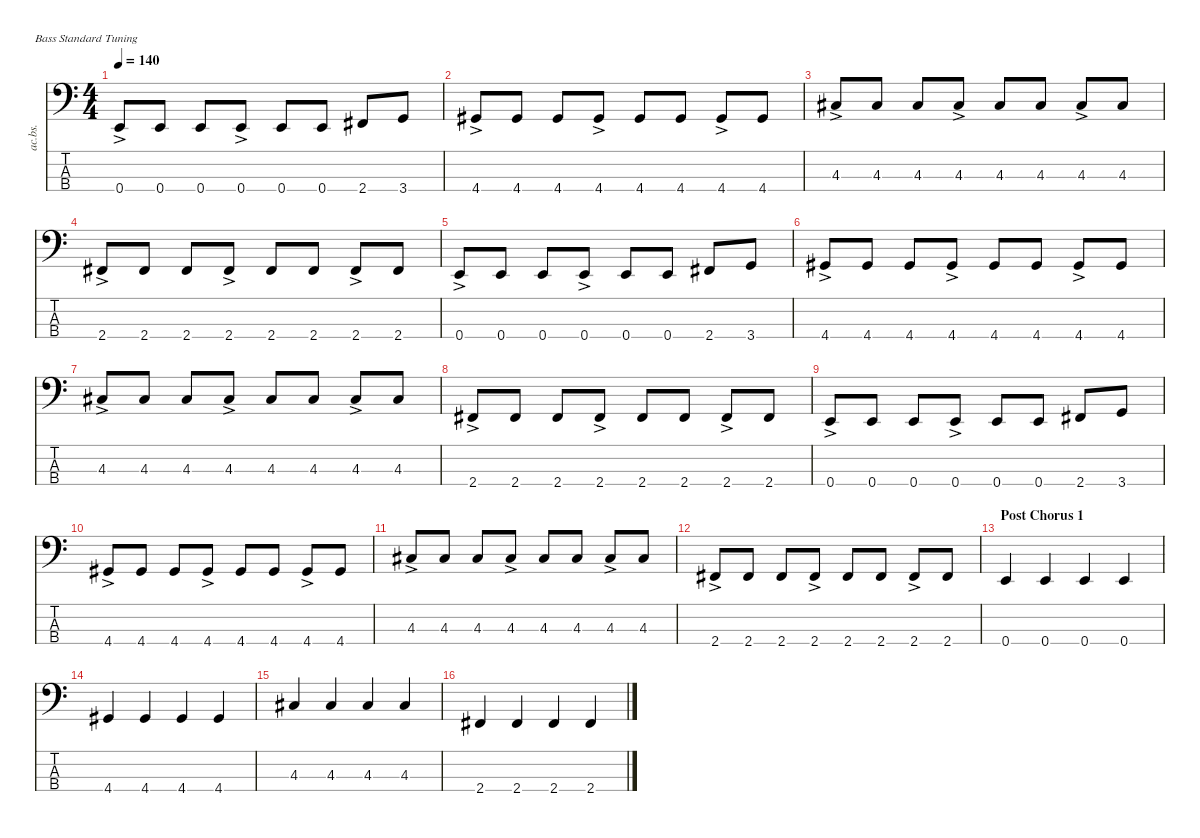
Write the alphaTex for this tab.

\defaultSystemsLayout 4
\hideDynamics
\bracketExtendMode nobrackets
\otherSystemsTrackNameOrientation horizontal
\track ("Acoustic Bass" "ac.bs.") {instrument acousticbass}
\staff {score tabs}
\tuning (G2 D2 A1 E1)
\ts (4 4)
\tempo 140
\clef f4
\ks c
0.4{ac}.8{dy mf beam Up} 0.4.8{beam Up} 0.4.8{beam Up} 0.4{ac}.8{beam Up} 0.4.8{beam Up} 0.4.8{beam Up} 2.4{acc #}.8{beam Up} 3.4.8{beam Up} |
4.4{ac acc #}.8{beam Up} 4.4{acc #}.8{beam Up} 4.4{acc #}.8{beam Up} 4.4{ac acc #}.8{beam Up} 4.4{acc #}.8{beam Up} 4.4{acc #}.8{beam Up} 4.4{ac acc #}.8{beam Up} 4.4{acc #}.8{beam Up} |
4.3{ac acc #}.8{beam Up} 4.3{acc #}.8{beam Up} 4.3{acc #}.8{beam Up} 4.3{ac acc #}.8{beam Up} 4.3{acc #}.8{beam Up} 4.3{acc #}.8{beam Up} 4.3{ac acc #}.8{beam Up} 4.3{acc #}.8{beam Up} |
2.4{ac acc #}.8{beam Up} 2.4{acc #}.8{beam Up} 2.4{acc #}.8{beam Up} 2.4{ac acc #}.8{beam Up} 2.4{acc #}.8{beam Up} 2.4{acc #}.8{beam Up} 2.4{ac acc #}.8{beam Up} 2.4{acc #}.8{beam Up} |
0.4{ac}.8{beam Up} 0.4.8{beam Up} 0.4.8{beam Up} 0.4{ac}.8{beam Up} 0.4.8{beam Up} 0.4.8{beam Up} 2.4{acc #}.8{beam Up} 3.4.8{beam Up} |
4.4{ac acc #}.8{beam Up} 4.4{acc #}.8{beam Up} 4.4{acc #}.8{beam Up} 4.4{ac acc #}.8{beam Up} 4.4{acc #}.8{beam Up} 4.4{acc #}.8{beam Up} 4.4{ac acc #}.8{beam Up} 4.4{acc #}.8{beam Up} |
4.3{ac acc #}.8{beam Up} 4.3{acc #}.8{beam Up} 4.3{acc #}.8{beam Up} 4.3{ac acc #}.8{beam Up} 4.3{acc #}.8{beam Up} 4.3{acc #}.8{beam Up} 4.3{ac acc #}.8{beam Up} 4.3{acc #}.8{beam Up} |
2.4{ac acc #}.8{beam Up} 2.4{acc #}.8{beam Up} 2.4{acc #}.8{beam Up} 2.4{ac acc #}.8{beam Up} 2.4{acc #}.8{beam Up} 2.4{acc #}.8{beam Up} 2.4{ac acc #}.8{beam Up} 2.4{acc #}.8{beam Up} |
0.4{ac}.8{beam Up} 0.4.8{beam Up} 0.4.8{beam Up} 0.4{ac}.8{beam Up} 0.4.8{beam Up} 0.4.8{beam Up} 2.4{acc #}.8{beam Up} 3.4.8{beam Up} |
4.4{ac acc #}.8{beam Up} 4.4{acc #}.8{beam Up} 4.4{acc #}.8{beam Up} 4.4{ac acc #}.8{beam Up} 4.4{acc #}.8{beam Up} 4.4{acc #}.8{beam Up} 4.4{ac acc #}.8{beam Up} 4.4{acc #}.8{beam Up} |
4.3{ac acc #}.8{beam Up} 4.3{acc #}.8{beam Up} 4.3{acc #}.8{beam Up} 4.3{ac acc #}.8{beam Up} 4.3{acc #}.8{beam Up} 4.3{acc #}.8{beam Up} 4.3{ac acc #}.8{beam Up} 4.3{acc #}.8{beam Up} |
2.4{ac acc #}.8{beam Up} 2.4{acc #}.8{beam Up} 2.4{acc #}.8{beam Up} 2.4{ac acc #}.8{beam Up} 2.4{acc #}.8{beam Up} 2.4{acc #}.8{beam Up} 2.4{ac acc #}.8{beam Up} 2.4{acc #}.8{beam Up} |
\section ("" "Post Chorus 1")
0.4.4{beam Up} 0.4.4{beam Up} 0.4.4{beam Up} 0.4.4{beam Up} |
4.4{acc #}.4{beam Up} 4.4{acc #}.4{beam Up} 4.4{acc #}.4{beam Up} 4.4{acc #}.4{beam Up} |
4.3{acc #}.4{beam Up} 4.3{acc #}.4{beam Up} 4.3{acc #}.4{beam Up} 4.3{acc #}.4{beam Up} |
2.4{acc #}.4{beam Up} 2.4{acc #}.4{beam Up} 2.4{acc #}.4{beam Up} 2.4{acc #}.4{beam Up}
